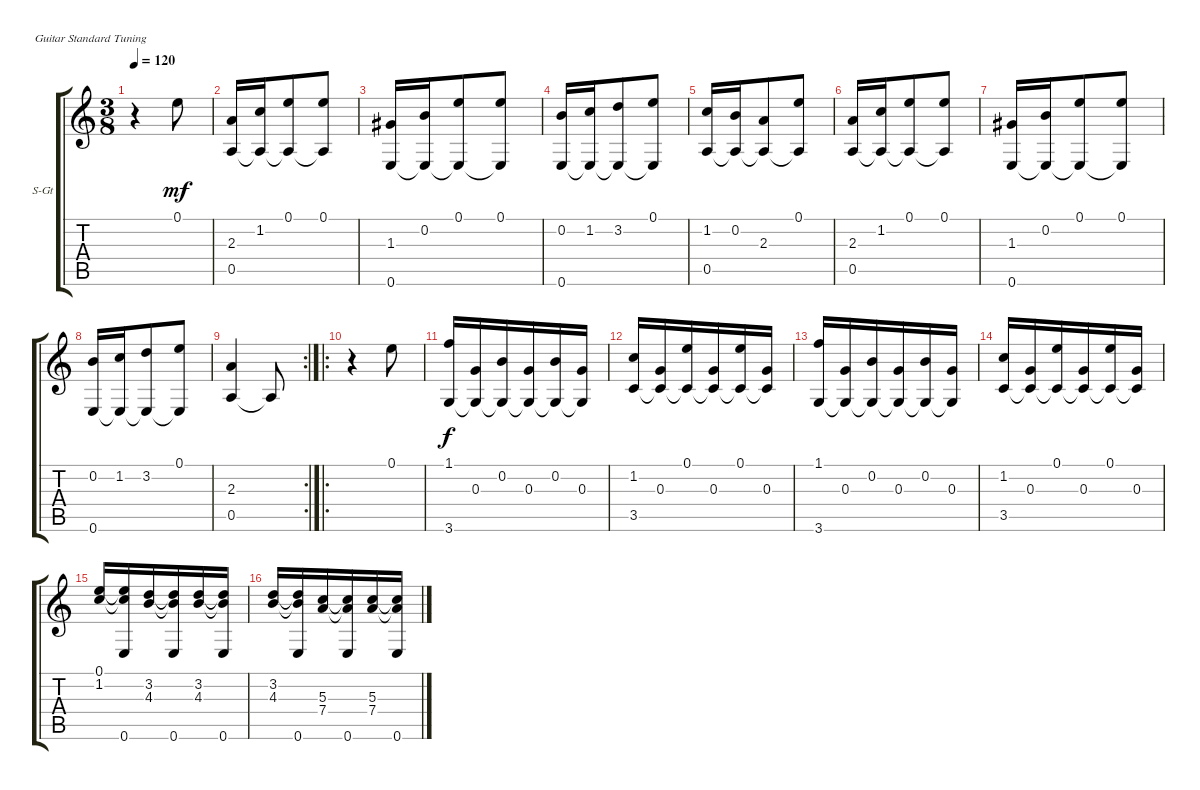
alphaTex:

\defaultSystemsLayout 4
\bracketExtendMode groupsimilarinstruments
\firstSystemTrackNameOrientation horizontal
\otherSystemsTrackNameOrientation horizontal
\track ("Steel Guitar" "S-Gt") {instrument acousticguitarsteel}
\staff {score tabs}
\tuning (E4 B3 G3 D3 A2 E2)
\ts (3 8)
\tempo 120
\clef g2
\ks c
r.4{dy mf instrument acousticguitarsteel} 0.1.8 |
(2.3 0.5).16 (1.2 0.5{t}).16 (0.1 0.5{t}).8 (0.1 0.5{t}).8 |
(1.3 0.6).16 (0.2 0.6{t}).16 (0.1 0.6{t}).8 (0.1 0.6{t}).8 |
(0.2 0.6).16 (1.2 0.6{t}).16 (3.2 0.6{t}).8 (0.1 0.6{t}).8 |
(1.2 0.5).16 (0.2 0.5{t}).16 (2.3 0.5{t}).8 (0.1 0.5{t}).8 |
(2.3 0.5).16 (1.2 0.5{t}).16 (0.1 0.5{t}).8 (0.1 0.5{t}).8 |
(1.3 0.6).16 (0.2 0.6{t}).16 (0.1 0.6{t}).8 (0.1 0.6{t}).8 |
(0.2 0.6).16 (1.2 0.6{t}).16 (3.2 0.6{t}).8 (0.1 0.6{t}).8 |
\rc 2
(2.3 0.5).4 0.5{t}.8 |
\ro
r.4 0.1.8 |
(1.1 3.6).16{dy f} (0.3 3.6{t}).16 (0.2 3.6{t}).16 (0.3 3.6{t}).16 (0.2 3.6{t}).16 (0.3 3.6{t}).16 |
(1.2 3.5).16 (0.3 3.5{t}).16 (0.1 3.5{t}).16 (0.3 3.5{t}).16 (0.1 3.5{t}).16 (0.3 3.5{t}).16 |
(1.1 3.6).16 (0.3 3.6{t}).16 (0.2 3.6{t}).16 (0.3 3.6{t}).16 (0.2 3.6{t}).16 (0.3 3.6{t}).16 |
(1.2 3.5).16 (0.3 3.5{t}).16 (0.1 3.5{t}).16 (0.3 3.5{t}).16 (0.1 3.5{t}).16 (0.3 3.5{t}).16 |
(0.1 1.2).16 (0.1{t} 1.2{t} 0.6).16 (3.2 4.3).16 (3.2{t} 4.3{t} 0.6).16 (3.2 4.3).16 (3.2{t} 4.3{t} 0.6).16 |
(3.2 4.3).16 (3.2{t} 4.3{t} 0.6).16 (5.3 7.4).16 (5.3{t} 7.4{t} 0.6).16 (5.3 7.4).16 (5.3{t} 7.4{t} 0.6).16
